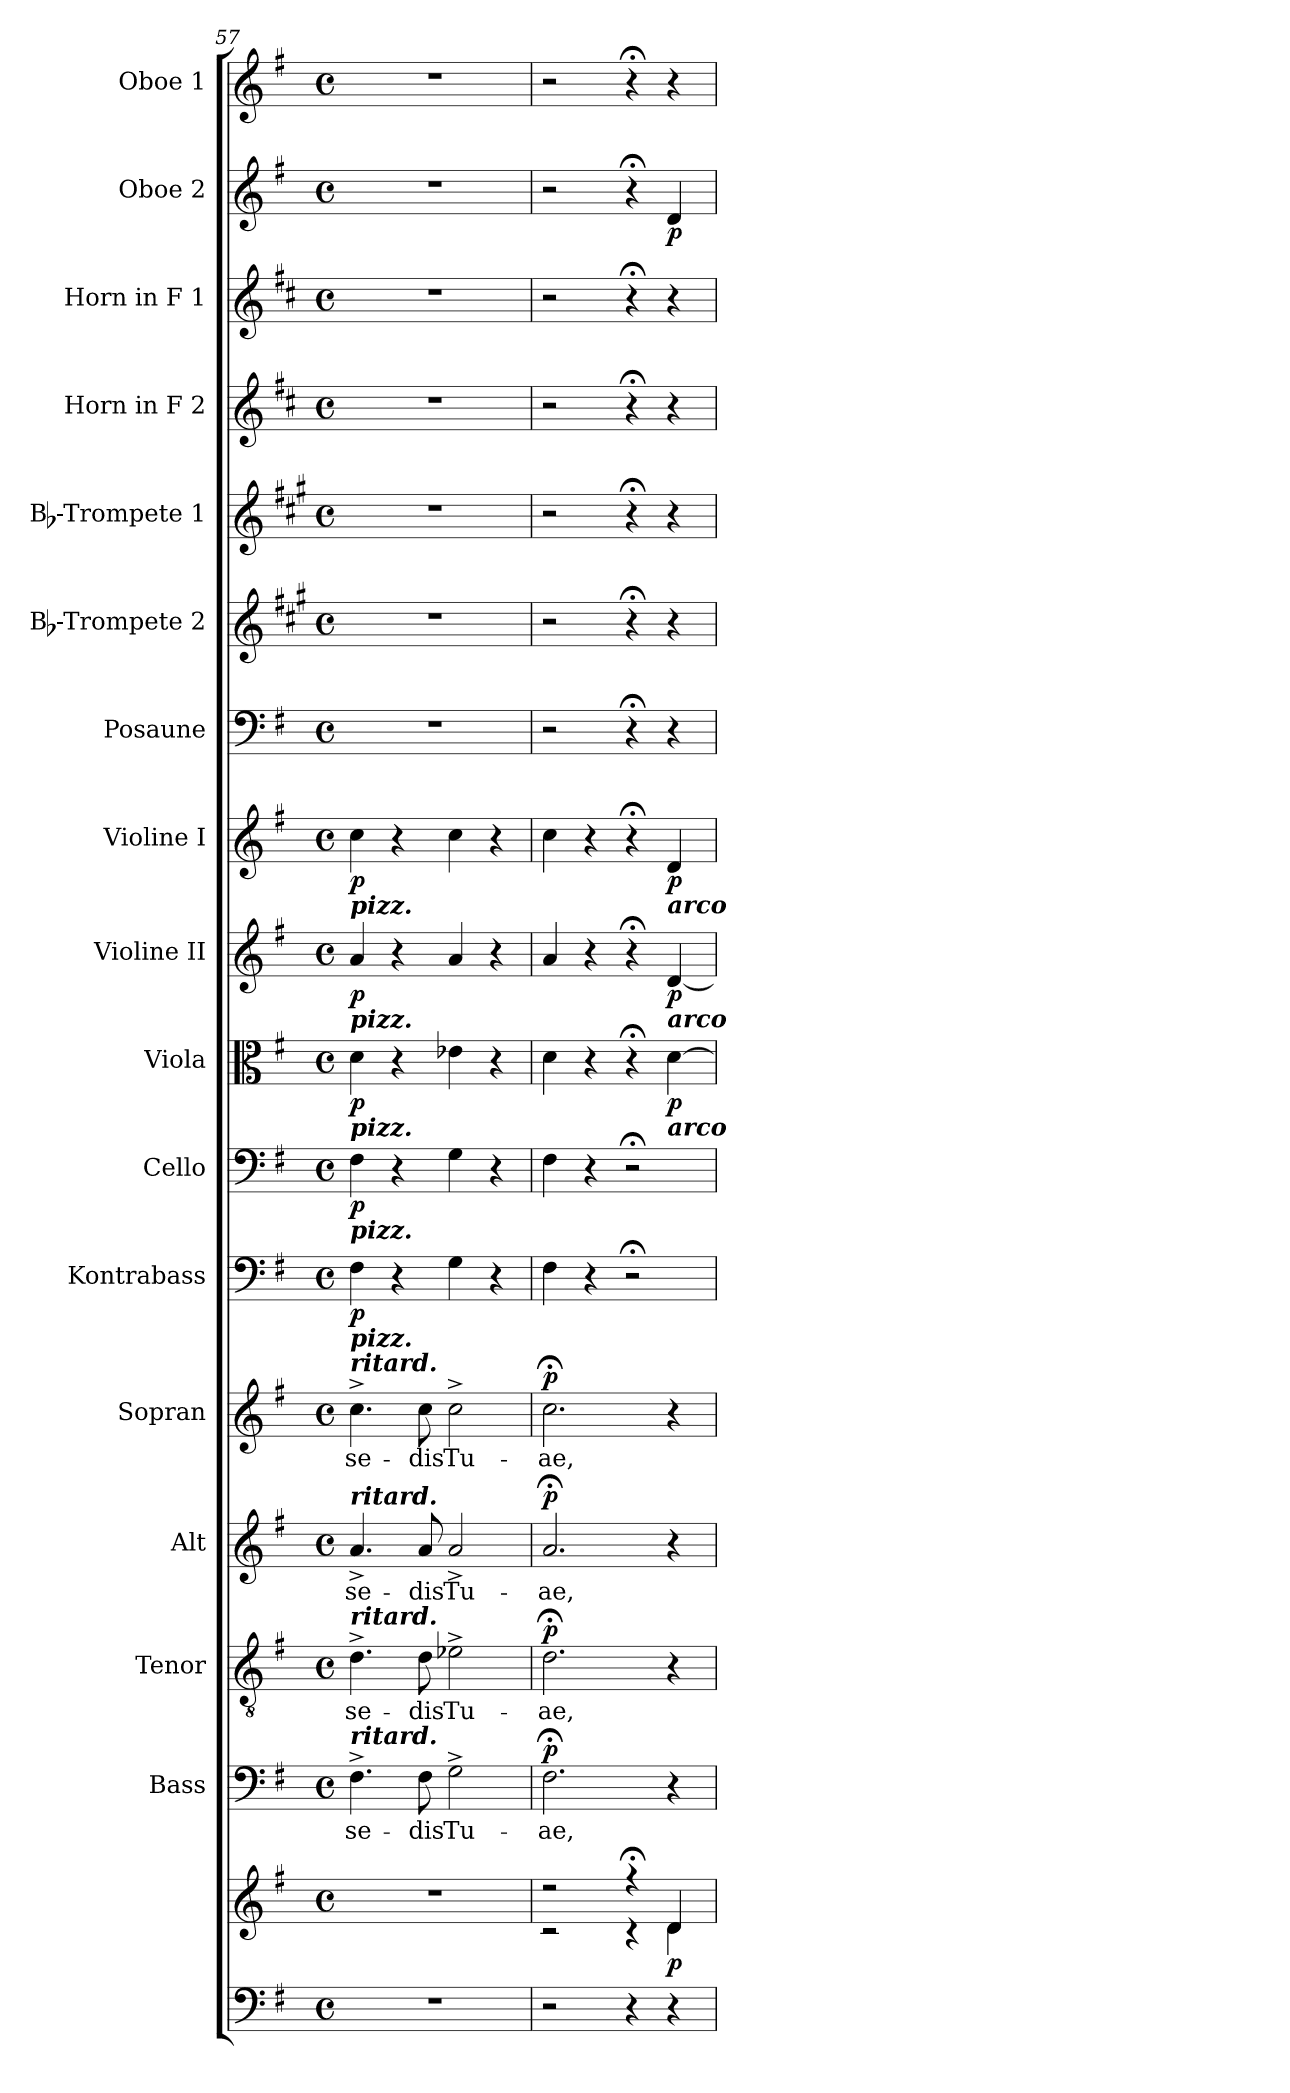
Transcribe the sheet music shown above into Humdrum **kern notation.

**kern	**kern	**dynam	**kern	**text	**dynam	**kern	**text	**dynam	**kern	**text	**dynam	**kern	**text	**dynam	**kern	**dynam	**kern	**dynam	**kern	**dynam	**kern	**dynam	**kern	**dynam	**kern	**kern	**kern	**kern	**kern	**kern	**dynam	**kern
*part17	*part17	*part17	*part16	*part16	*part16	*part15	*part15	*part15	*part14	*part14	*part14	*part13	*part13	*part13	*part12	*part12	*part11	*part11	*part10	*part10	*part9	*part9	*part8	*part8	*part7	*part6	*part5	*part4	*part3	*part2	*part2	*part1
*staff18	*staff17	*staff17/18	*staff16	*staff16	*staff16	*staff15	*staff15	*staff15	*staff14	*staff14	*staff14	*staff13	*staff13	*staff13	*staff12	*staff12	*staff11	*staff11	*staff10	*staff10	*staff9	*staff9	*staff8	*staff8	*staff7	*staff6	*staff5	*staff4	*staff3	*staff2	*staff2	*staff1
*	*	*	*I"Bass	*	*	*I"Tenor	*	*	*I"Alt	*	*	*I"Sopran	*	*	*I"Kontrabass	*	*I"Cello	*	*I"Viola	*	*I"Violine II	*	*I"Violine I	*	*I"Posaune	*I"Bb-Trompete 2	*I"Bb-Trompete 1	*I"Horn in F 2	*I"Horn in F 1	*I"Oboe 2	*	*I"Oboe 1
*	*	*	*I'B.	*	*	*I'T.	*	*	*I'A.	*	*	*I'S.	*	*	*I'Kb.	*	*	*	*I'Vla.	*	*I'Vl. II	*	*I'Vl. I	*	*I'Pos.	*I'Bb Trp. 2	*I'Bb Trp. 1	*	*	*I'Ob. 2	*	*I'Ob. 1
*clefF4	*clefG2	*	*clefF4	*	*	*clefGv2	*	*	*clefG2	*	*	*clefG2	*	*	*clefF4	*	*clefF4	*	*clefC3	*	*clefG2	*	*clefG2	*	*clefF4	*clefG2	*clefG2	*clefG2	*clefG2	*clefG2	*	*clefG2
*	*	*	*	*	*	*	*	*	*	*	*	*	*	*	*ITrd7c12	*	*	*	*	*	*	*	*	*	*	*ITrd1c2	*ITrd1c2	*ITrd4c7	*ITrd4c7	*	*	*
*k[f#]	*k[f#]	*	*k[f#]	*	*	*k[f#]	*	*	*k[f#]	*	*	*k[f#]	*	*	*k[f#]	*	*k[f#]	*	*k[f#]	*	*k[f#]	*	*k[f#]	*	*k[f#]	*k[f#]	*k[f#]	*k[f#]	*k[f#]	*k[f#]	*	*k[f#]
*G:	*G:	*	*G:	*	*	*G:	*	*	*G:	*	*	*G:	*	*	*G:	*	*G:	*	*G:	*	*G:	*	*G:	*	*G:	*G:	*G:	*G:	*G:	*G:	*	*G:
*M4/4	*M4/4	*	*M4/4	*	*	*M4/4	*	*	*M4/4	*	*	*M4/4	*	*	*M4/4	*	*M4/4	*	*M4/4	*	*M4/4	*	*M4/4	*	*M4/4	*M4/4	*M4/4	*M4/4	*M4/4	*M4/4	*	*M4/4
*met(c)	*met(c)	*	*met(c)	*	*	*met(c)	*	*	*met(c)	*	*	*met(c)	*	*	*met(c)	*	*met(c)	*	*met(c)	*	*met(c)	*	*met(c)	*	*met(c)	*met(c)	*met(c)	*met(c)	*met(c)	*met(c)	*	*met(c)
=57	=57	=57	=57	=57	=57	=57	=57	=57	=57	=57	=57	=57	=57	=57	=57	=57	=57	=57	=57	=57	=57	=57	=57	=57	=57	=57	=57	=57	=57	=57	=57	=57
!	!	!	!	!	!	!	!	!	!	!	!	!	!	!	!	!	!	!	!	!	!	!	!LO:TX:b:Bi:t=pizz.	!	!	!	!	!	!	!	!	!
!	!	!	!	!	!	!	!	!	!	!	!	!	!	!	!	!	!	!	!	!	!LO:TX:b:Bi:t=pizz.	!	!	!	!	!	!	!	!	!	!	!
!	!	!	!	!	!	!	!	!	!	!	!	!	!	!	!	!	!	!	!LO:TX:b:Bi:t=pizz.	!	!	!	!	!	!	!	!	!	!	!	!	!
!	!	!	!	!	!	!	!	!	!	!	!	!	!	!	!	!	!LO:TX:b:Bi:t=pizz.	!	!	!	!	!	!	!	!	!	!	!	!	!	!	!
!	!	!	!	!	!	!	!	!	!	!	!	!	!	!	!LO:TX:b:Bi:t=pizz.	!	!	!	!	!	!	!	!	!	!	!	!	!	!	!	!	!
!	!	!	!	!	!	!	!	!	!	!	!	!LO:TX:a:Bi:t=ritard.	!	!	!	!	!	!	!	!	!	!	!	!	!	!	!	!	!	!	!	!
!	!	!	!	!	!	!	!	!	!LO:TX:a:Bi:t=ritard.	!	!	!	!	!	!	!	!	!	!	!	!	!	!	!	!	!	!	!	!	!	!	!
!	!	!	!	!	!	!LO:TX:a:Bi:t=ritard.	!	!	!	!	!	!	!	!	!	!	!	!	!	!	!	!	!	!	!	!	!	!	!	!	!	!
!	!	!	!LO:TX:a:Bi:t=ritard.	!	!	!	!	!	!	!	!	!	!	!	!	!	!	!	!	!	!	!	!	!	!	!	!	!	!	!	!	!
!	!	!	!	!LO:LY:b	!	!	!LO:LY:b	!	!	!LO:LY:b	!	!	!LO:LY:b	!	!	!LO:DY:b	!	!LO:DY:b	!	!LO:DY:b	!	!LO:DY:b	!	!LO:DY:b	!	!	!	!	!	!	!	!
1r	1r	.	4.F#^>\	se-	.	4.d^>\	se-	.	4.a^</	se-	.	4.cc^>\	se-	.	4FF#\	p	4F#\	p	4d\	p	4a/	p	4cc\	p	1r	1r	1r	1r	1r	1r	.	1r
.	.	.	.	.	.	.	.	.	.	.	.	.	.	.	4r	.	4r	.	4r	.	4r	.	4r	.	.	.	.	.	.	.	.	.
!	!	!	!	!LO:LY:b	!	!	!LO:LY:b	!	!	!LO:LY:b	!	!	!LO:LY:b	!	!	!	!	!	!	!	!	!	!	!	!	!	!	!	!	!	!	!
.	.	.	8F#\	-dis	.	8d\	-dis	.	8a/	-dis	.	8cc\	-dis	.	.	.	.	.	.	.	.	.	.	.	.	.	.	.	.	.	.	.
!	!	!	!	!LO:LY:b	!	!	!LO:LY:b	!	!	!LO:LY:b	!	!	!LO:LY:b	!	!	!	!	!	!	!	!	!	!	!	!	!	!	!	!	!	!	!
.	.	.	2G^>\	Tu-	.	2e-X^>\	Tu-	.	2a^</	Tu-	.	2cc^>\	Tu-	.	4GG\	.	4G\	.	4e-X\	.	4a/	.	4cc\	.	.	.	.	.	.	.	.	.
.	.	.	.	.	.	.	.	.	.	.	.	.	.	.	4r	.	4r	.	4r	.	4r	.	4r	.	.	.	.	.	.	.	.	.
=58	=58	=58	=58	=58	=58	=58	=58	=58	=58	=58	=58	=58	=58	=58	=58	=58	=58	=58	=58	=58	=58	=58	=58	=58	=58	=58	=58	=58	=58	=58	=58	=58
*	*^	*	*	*	*	*	*	*	*	*	*	*	*	*	*	*	*	*	*	*	*	*	*	*	*	*	*	*	*	*	*	*
!	!	!	!	!	!LO:LY:b	!LO:DY:a	!	!LO:LY:b	!LO:DY:a	!	!LO:LY:b	!LO:DY:a	!	!LO:LY:b	!LO:DY:a	!	!	!	!	!	!	!	!	!	!	!	!	!	!	!	!	!	!
2r	2r	2r	.	2.F#;<\	-ae,	p	2.d;<\	-ae,	p	2.a;</	-ae,	p	2.cc;<\	-ae,	p	4FF#\	.	4F#\	.	4d\	.	4a/	.	4cc\	.	2r	2r	2r	2r	2r	2r	.	2r
.	.	.	.	.	.	.	.	.	.	.	.	.	.	.	.	4r	.	4r	.	4r	.	4r	.	4r	.	.	.	.	.	.	.	.	.
4r	4r;<	4r	.	.	.	.	.	.	.	.	.	.	.	.	.	2r;<	.	2r;<	.	4r;<	.	4r;<	.	4r;<	.	4r;<	4r;<	4r;<	4r;<	4r;<	4r;<	.	4r;<
!	!	!	!	!	!	!	!	!	!	!	!	!	!	!	!	!	!	!	!	!	!	!	!	!LO:TX:b:Bi:t=arco	!	!	!	!	!	!	!	!	!
!	!	!	!	!	!	!	!	!	!	!	!	!	!	!	!	!	!	!	!	!	!	!LO:TX:b:Bi:t=arco	!	!	!	!	!	!	!	!	!	!	!
!	!	!	!	!	!	!	!	!	!	!	!	!	!	!	!	!	!	!	!	!LO:TX:b:Bi:t=arco	!	!	!	!	!	!	!	!	!	!	!	!	!
!	!	!	!LO:DY:b	!	!	!	!	!	!	!	!	!	!	!	!	!	!	!	!	!	!LO:DY:b	!	!LO:DY:b	!	!LO:DY:b	!	!	!	!	!	!	!LO:DY:b	!
4r	4d/	4d\	p	4r	.	.	4r	.	.	4r	.	.	4r	.	.	.	.	.	.	[4d\	p	[4d/	p	4d/	p	4r	4r	4r	4r	4r	4d/	p	4r
*	*v	*v	*	*	*	*	*	*	*	*	*	*	*	*	*	*	*	*	*	*	*	*	*	*	*	*	*	*	*	*	*	*	*
=	=	=	=	=	=	=	=	=	=	=	=	=	=	=	=	=	=	=	=	=	=	=	=	=	=	=	=	=	=	=	=	=
*-	*-	*-	*-	*-	*-	*-	*-	*-	*-	*-	*-	*-	*-	*-	*-	*-	*-	*-	*-	*-	*-	*-	*-	*-	*-	*-	*-	*-	*-	*-	*-	*-
